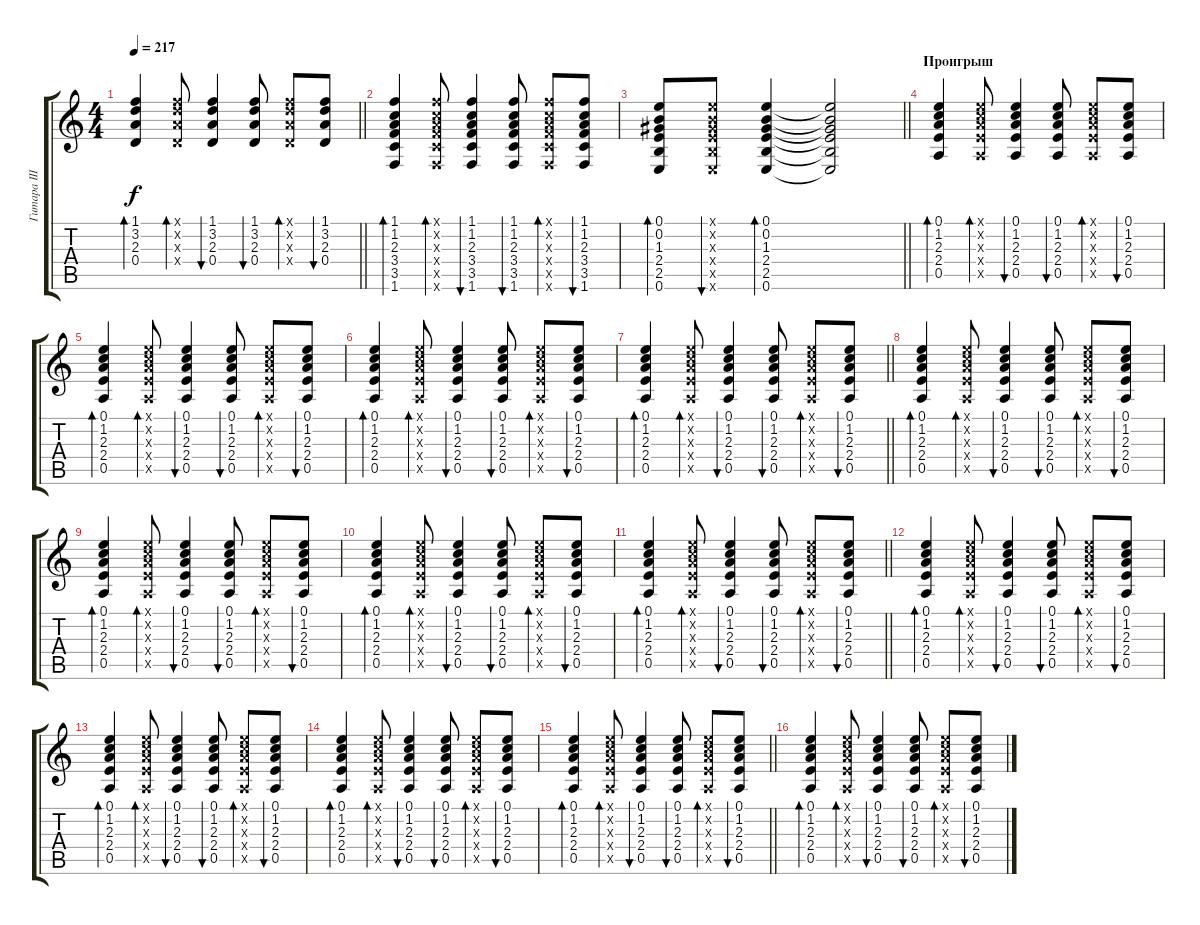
\track ("Гитара III" "Гитара III") {instrument acousticguitarsteel}
\staff {score tabs}
\tuning (E4 B3 G3 D3 A2 E2) {hide}
\ts (4 4)
\tempo 217
\clef g2
\barLineRight lightlight
\ks c
(1.1 3.2 2.3 0.4).4{bd 60 dy f} (1.1{x} 3.2{x} 2.3{x} 0.4{x}).8{bd 60} (1.1 3.2 2.3 0.4).4{bu 60} (1.1 3.2 2.3 0.4).8{bu 60} (1.1{x} 3.2{x} 2.3{x} 0.4{x}).8{bd 60} (1.1 3.2 2.3 0.4).8{bu 60} |
(1.1 1.2 2.3 3.4 3.5 1.6).4{bd 60} (1.1{x} 1.2{x} 2.3{x} 3.4{x} 3.5{x} 1.6{x}).8{bd 60} (1.1 1.2 2.3 3.4 3.5 1.6).4{bu 60} (1.1 1.2 2.3 3.4 3.5 1.6).8{bu 60} (1.1{x} 1.2{x} 2.3{x} 3.4{x} 3.5{x} 1.6{x}).8{bd 60} (1.1 1.2 2.3 3.4 3.5 1.6).8{bu 60} |
\barLineRight lightlight
(0.1 0.2 1.3 2.4 2.5 0.6).8{bd 60} (0.1{x} 0.2{x} 1.3{x} 2.4{x} 2.5{x} 0.6{x}).8{bu 60} (0.1 0.2 1.3 2.4 2.5 0.6).4{bd 60} (0.1{t} 0.2{t} 1.3{t} 2.4{t} 2.5{t} 0.6{t}).2 |
\section ("" "Проигрыш")
(0.1 1.2 2.3 2.4 0.5).4{bd 60} (0.1{x} 1.2{x} 2.3{x} 2.4{x} 0.5{x}).8{bd 60} (0.1 1.2 2.3 2.4 0.5).4{bu 60} (0.1 1.2 2.3 2.4 0.5).8{bu 60} (0.1{x} 1.2{x} 2.3{x} 2.4{x} 0.5{x}).8{bd 60} (0.1 1.2 2.3 2.4 0.5).8{bu 60} |
(0.1 1.2 2.3 2.4 0.5).4{bd 60} (0.1{x} 1.2{x} 2.3{x} 2.4{x} 0.5{x}).8{bd 60} (0.1 1.2 2.3 2.4 0.5).4{bu 60} (0.1 1.2 2.3 2.4 0.5).8{bu 60} (0.1{x} 1.2{x} 2.3{x} 2.4{x} 0.5{x}).8{bd 60} (0.1 1.2 2.3 2.4 0.5).8{bu 60} |
(0.1 1.2 2.3 2.4 0.5).4{bd 60} (0.1{x} 1.2{x} 2.3{x} 2.4{x} 0.5{x}).8{bd 60} (0.1 1.2 2.3 2.4 0.5).4{bu 60} (0.1 1.2 2.3 2.4 0.5).8{bu 60} (0.1{x} 1.2{x} 2.3{x} 2.4{x} 0.5{x}).8{bd 60} (0.1 1.2 2.3 2.4 0.5).8{bu 60} |
\barLineRight lightlight
(0.1 1.2 2.3 2.4 0.5).4{bd 60} (0.1{x} 1.2{x} 2.3{x} 2.4{x} 0.5{x}).8{bd 60} (0.1 1.2 2.3 2.4 0.5).4{bu 60} (0.1 1.2 2.3 2.4 0.5).8{bu 60} (0.1{x} 1.2{x} 2.3{x} 2.4{x} 0.5{x}).8{bd 60} (0.1 1.2 2.3 2.4 0.5).8{bu 60} |
(0.1 1.2 2.3 2.4 0.5).4{bd 60} (0.1{x} 1.2{x} 2.3{x} 2.4{x} 0.5{x}).8{bd 60} (0.1 1.2 2.3 2.4 0.5).4{bu 60} (0.1 1.2 2.3 2.4 0.5).8{bu 60} (0.1{x} 1.2{x} 2.3{x} 2.4{x} 0.5{x}).8{bd 60} (0.1 1.2 2.3 2.4 0.5).8{bu 60} |
(0.1 1.2 2.3 2.4 0.5).4{bd 60} (0.1{x} 1.2{x} 2.3{x} 2.4{x} 0.5{x}).8{bd 60} (0.1 1.2 2.3 2.4 0.5).4{bu 60} (0.1 1.2 2.3 2.4 0.5).8{bu 60} (0.1{x} 1.2{x} 2.3{x} 2.4{x} 0.5{x}).8{bd 60} (0.1 1.2 2.3 2.4 0.5).8{bu 60} |
(0.1 1.2 2.3 2.4 0.5).4{bd 60} (0.1{x} 1.2{x} 2.3{x} 2.4{x} 0.5{x}).8{bd 60} (0.1 1.2 2.3 2.4 0.5).4{bu 60} (0.1 1.2 2.3 2.4 0.5).8{bu 60} (0.1{x} 1.2{x} 2.3{x} 2.4{x} 0.5{x}).8{bd 60} (0.1 1.2 2.3 2.4 0.5).8{bu 60} |
\barLineRight lightlight
(0.1 1.2 2.3 2.4 0.5).4{bd 60} (0.1{x} 1.2{x} 2.3{x} 2.4{x} 0.5{x}).8{bd 60} (0.1 1.2 2.3 2.4 0.5).4{bu 60} (0.1 1.2 2.3 2.4 0.5).8{bu 60} (0.1{x} 1.2{x} 2.3{x} 2.4{x} 0.5{x}).8{bd 60} (0.1 1.2 2.3 2.4 0.5).8{bu 60} |
(0.1 1.2 2.3 2.4 0.5).4{bd 60} (0.1{x} 1.2{x} 2.3{x} 2.4{x} 0.5{x}).8{bd 60} (0.1 1.2 2.3 2.4 0.5).4{bu 60} (0.1 1.2 2.3 2.4 0.5).8{bu 60} (0.1{x} 1.2{x} 2.3{x} 2.4{x} 0.5{x}).8{bd 60} (0.1 1.2 2.3 2.4 0.5).8{bu 60} |
(0.1 1.2 2.3 2.4 0.5).4{bd 60} (0.1{x} 1.2{x} 2.3{x} 2.4{x} 0.5{x}).8{bd 60} (0.1 1.2 2.3 2.4 0.5).4{bu 60} (0.1 1.2 2.3 2.4 0.5).8{bu 60} (0.1{x} 1.2{x} 2.3{x} 2.4{x} 0.5{x}).8{bd 60} (0.1 1.2 2.3 2.4 0.5).8{bu 60} |
(0.1 1.2 2.3 2.4 0.5).4{bd 60} (0.1{x} 1.2{x} 2.3{x} 2.4{x} 0.5{x}).8{bd 60} (0.1 1.2 2.3 2.4 0.5).4{bu 60} (0.1 1.2 2.3 2.4 0.5).8{bu 60} (0.1{x} 1.2{x} 2.3{x} 2.4{x} 0.5{x}).8{bd 60} (0.1 1.2 2.3 2.4 0.5).8{bu 60} |
\barLineRight lightlight
(0.1 1.2 2.3 2.4 0.5).4{bd 60} (0.1{x} 1.2{x} 2.3{x} 2.4{x} 0.5{x}).8{bd 60} (0.1 1.2 2.3 2.4 0.5).4{bu 60} (0.1 1.2 2.3 2.4 0.5).8{bu 60} (0.1{x} 1.2{x} 2.3{x} 2.4{x} 0.5{x}).8{bd 60} (0.1 1.2 2.3 2.4 0.5).8{bu 60} |
(0.1 1.2 2.3 2.4 0.5).4{bd 60} (0.1{x} 1.2{x} 2.3{x} 2.4{x} 0.5{x}).8{bd 60} (0.1 1.2 2.3 2.4 0.5).4{bu 60} (0.1 1.2 2.3 2.4 0.5).8{bu 60} (0.1{x} 1.2{x} 2.3{x} 2.4{x} 0.5{x}).8{bd 60} (0.1 1.2 2.3 2.4 0.5).8{bu 60}
